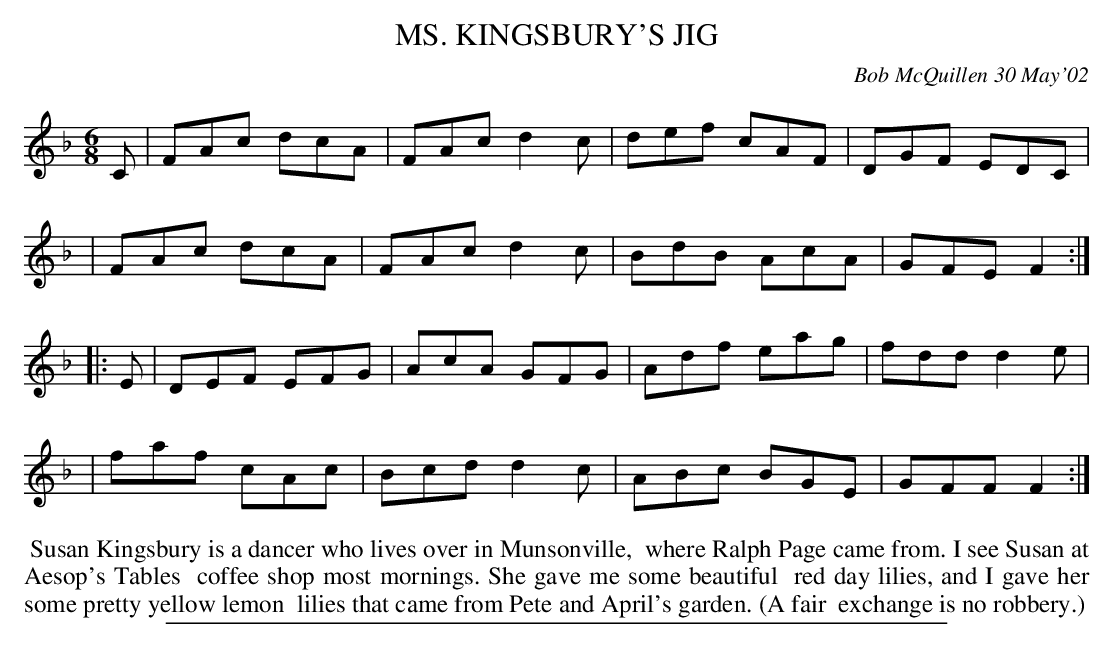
X:1
T: MS. KINGSBURY'S JIG
C: Bob McQuillen 30 May'02
M: 6/8
L: 1/8
K: F
C \
| FAc dcA | FAc d2c | def cAF | DGF EDC |
| FAc dcA | FAc d2c | BdB AcA | GFE F2 :|
|: E \
| DEF EFG | AcA GFG | Adf eag | fdd d2e |
| faf cAc | Bcd d2c | ABc BGE | GFF F2 :|
